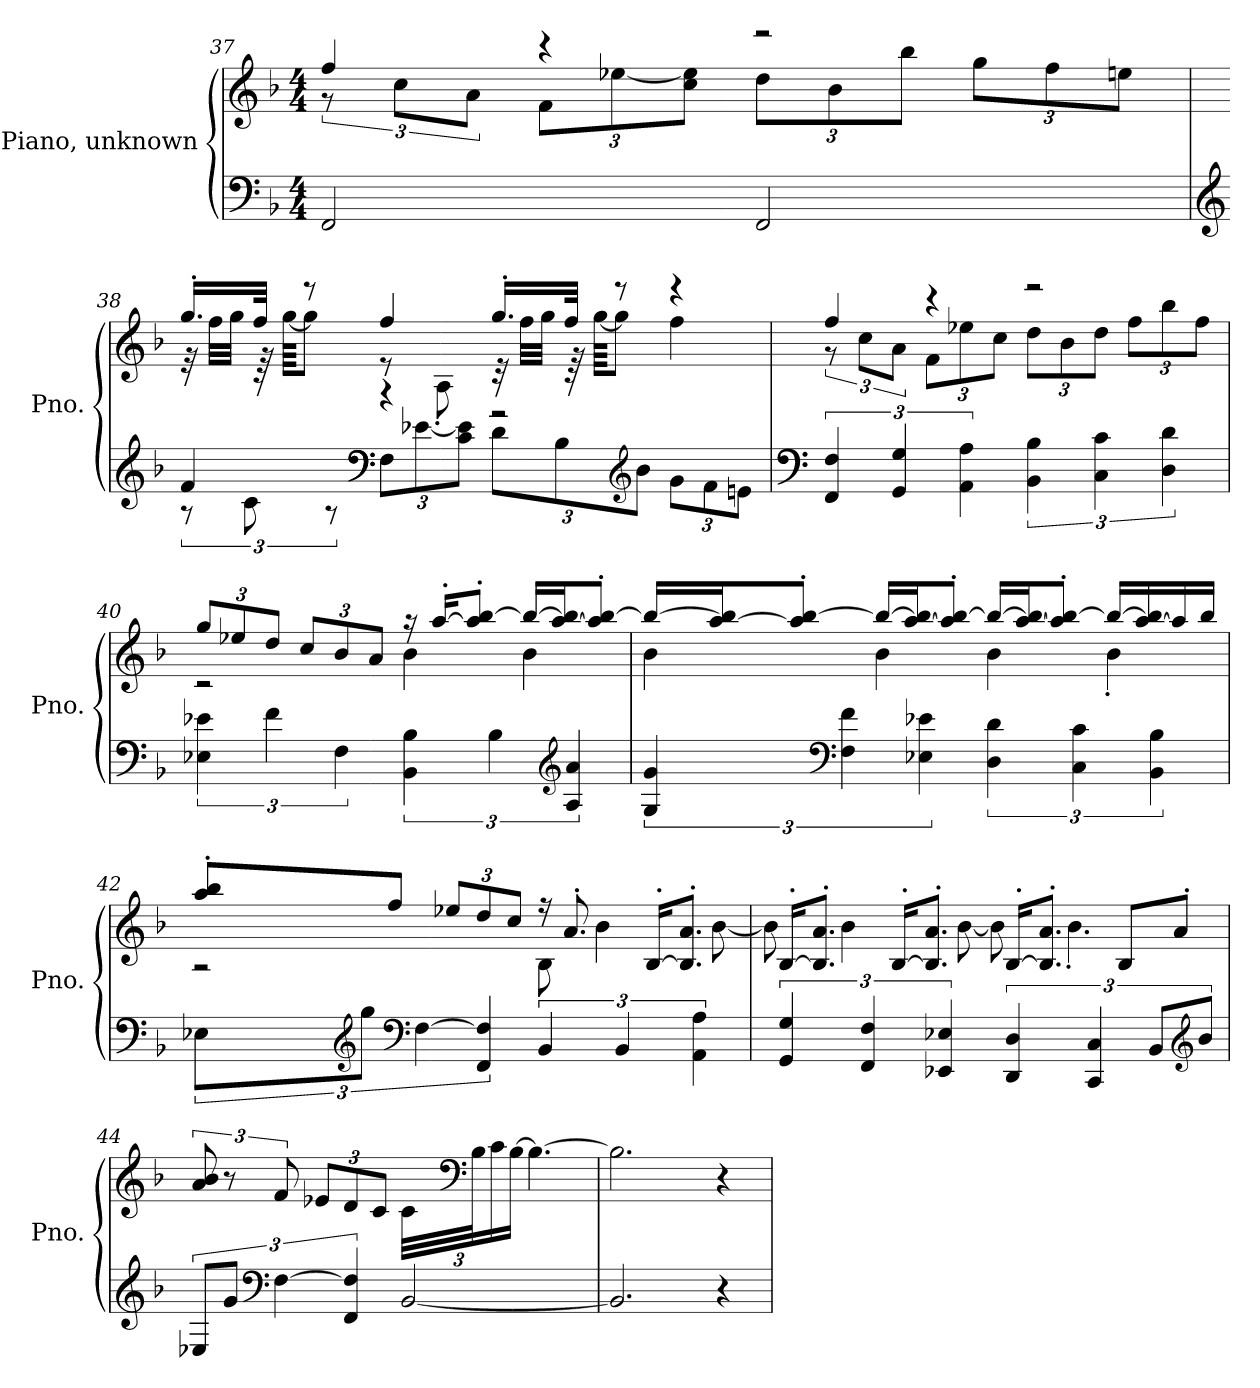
**kern	**kern
*part1	*part1
*staff2	*staff1
*I"Piano, unknown	*
*I'Pno.	*
*clefF4	*clefG2
*k[b-]	*k[b-]
*M4/4	*M4/4
=37	=37
*	*^
2FF/	4ff/	12r
.	.	12cc\L
.	.	12a\J
*	*	*Xbrackettup
.	4r	12f\L
.	.	[12ee-X\
.	.	12cc\ 12ee-\]J
2FF/	2r	12dd\L
.	.	12b-\
.	.	12bb-\J
.	.	12gg\L
.	.	12ff\
.	.	12een\J
!!LO:LB:g=z	!!
=38	=38	=38
*clefG2	*	*
*^	*	*
4f/	12r	16.gg'/LL	32r
.	.	.	32ff\LLL
.	.	.	32gg\JJJ
.	12c\	.	.
.	.	32ff/JJk	64r
.	.	.	[64gg\KKKL
.	.	8r	8gg\J]
.	12r	.	.
*clefF4	*	*	*
*	*Xbrackettup	*	*
4r	12F\L	4ff/	8r
.	[12e-X\	.	.
.	.	.	8A'\
.	12c\ 12e-\]J	.	.
2r	12d\L	16.gg'/LL	32r
.	.	.	32ff\LLL
.	.	.	32gg\JJJ
.	12B-\	.	.
.	.	32ff/JJk	64r
.	.	.	[64gg\KKKL
.	.	8r	8gg\J]
*clefG2	*	*	*
.	12b-\J	.	.
.	12g\L	4r	4ff\
.	12f\	.	.
.	12en\J	.	.
*v	*v	*	*
=39	=39	=39
*clefF4	*	*
*brackettup	*	*brackettup
6FF/ 6F/	4ff/	12r
.	.	12cc\L
6GG/ 6G/	.	12a\J
*	*	*Xbrackettup
.	4r	12f\L
6AA\ 6A\	.	12ee-X\
.	.	12cc\J
6BB-\ 6B-\	2r	12dd\L
.	.	12b-\
6C\ 6c\	.	12dd\J
.	.	12ff\L
6D\ 6d\	.	12bb-\
.	.	12ff\J
!!LO:LB:g=z	!!
=40	=40	=40
6E-X\ 6e-X\	12gg/L	2r
.	12ee-X/	.
6f\	12dd/J	.
.	12cc/L	.
6F\	12b-/	.
.	12a/J	.
6BB-\ 6B-\	16r	4b-\
.	[16aa'/KL	.
.	8aa/]' [8bb-/'J	.
6B-\	.	.
.	16bb-/LL_	4b-\
.	[16aa/ 16bb-/]J	.
*clefG2	*	*
6A/ 6a/	.	.
.	8aa/]' [8bb-/'J	.
=41	=41	=41
6G/ 6g/	16bb-/LL_	4b-\
.	[16aa/ 16bb-/]J	.
.	8aa/]' [8bb-/'J	.
*clefF4	*	*
6F\ 6f\	.	.
.	16bb-/LL_	4b-\
.	[16aa/ 16bb-/]J	.
6E-X\ 6e-X\	.	.
.	8aa/]' [8bb-/'J	.
6D\ 6d\	16bb-/LL_	4b-\
.	[16aa/ 16bb-/]J	.
.	8aa/]' [8bb-/'J	.
6C\ 6c\	.	.
.	16bb-/LL_	4b-'\
.	[16aa/ 16bb-/]	.
6BB-\ 6B-\	.	.
.	16aa/]	.
.	16bb-/JJ	.
!!LO:LB:g=z	!!
=42	=42	=42
12E-X\L	8aa/' 8bb-/'L	2r
*clefG2	*	*
12gg\J	.	.
.	8ff/J	.
*clefF4	*	*
[6F\	.	.
.	12ee-X/L	.
6FF/ 6F/]	12dd/	.
.	12cc/J	.
6BB-/	16r	8B-\
.	8.a'/	.
.	.	4b-\
6BB-/	.	.
.	[16B-'/KL	.
.	8.B-/]' 8.a/'J	.
6AA\ 6A\	.	.
.	.	[8b-\
=43	=43	=43
6GG/ 6G/	[16B-'/KL	8b-\]
.	8.B-/]' 8.a/'J	.
.	.	4b-\
6FF/ 6F/	.	.
.	[16B-'/KL	.
.	8.B-/]' 8.a/'J	.
6EE-X/ 6E-X/	.	.
.	.	[8b-\
6DD/ 6D/	[16B-'/KL	8b-\]
.	8.B-/]' 8.a/'J	.
.	.	4.b-'\
6CC/ 6C/	.	.
.	8B-/L	.
12BB-/L	.	.
.	8a'/J	.
*clefG2	*	*
12b-/J	.	.
*	*v	*v
!!LO:LB:g=z
=44	=44
*	*brackettup
12E-X/L	12a/ 12b-/
12g/J	12r
*clefF4	*
[6F\	12f/
*	*Xbrackettup
.	12e-X/L
6FF/ 6F/]	12d/
.	12c/J
[2BB-/	48c\LLL
*	*clefF4
.	48B-\J
.	24c\
.	[24B-\JJ
.	4.B-\_
=45	=45
2.BB-/]	2.B-\]
4r	4r
=	=
*-	*-
